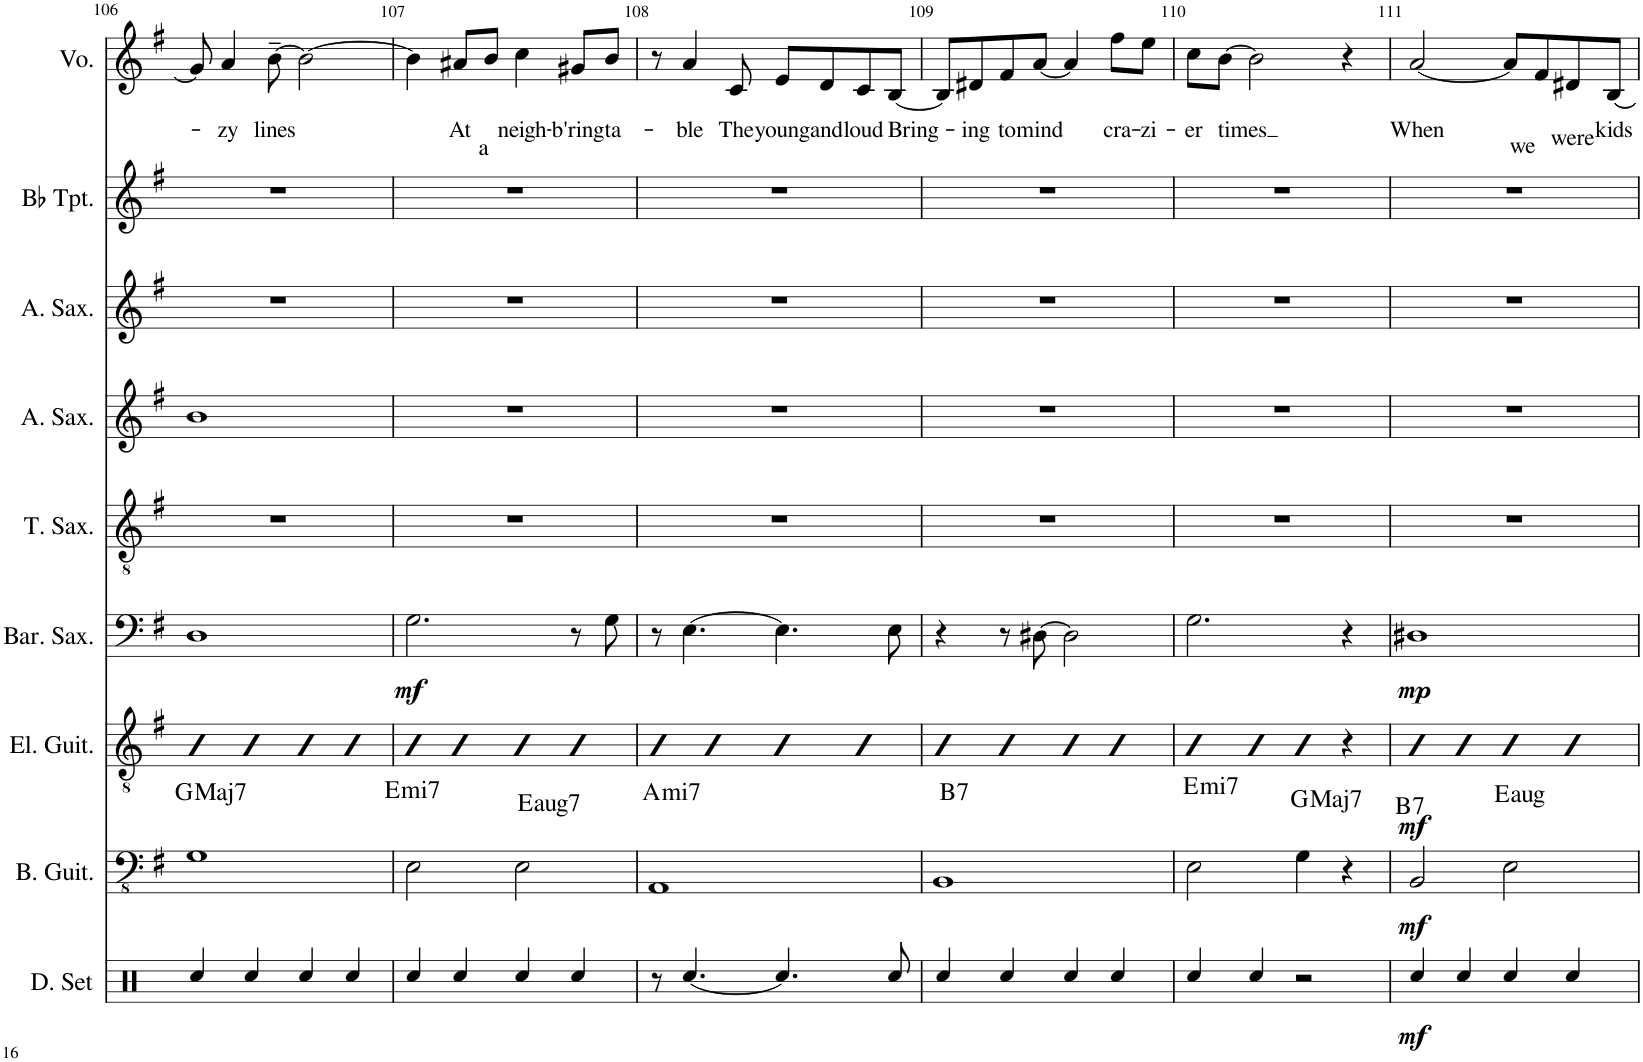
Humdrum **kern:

**kern	**dynam	**kern	**dynam	**kern	**dynam	**harte	**kern	**dynam	**kern	**kern	**kern	**kern	**kern	**text
*part9	*part9	*part8	*part8	*part7	*part7	*part7	*part6	*part6	*part5	*part4	*part3	*part2	*part1	*part1
*staff9	*staff9	*staff8	*staff8	*staff7	*staff7	*	*staff6	*staff6	*staff5	*staff4	*staff3	*staff2	*staff1	*staff1
*I"Drumset	*	*I"Bass Guitar	*	*I"Electric Guitar	*	*	*I"Baritone Saxophone	*	*I"Tenor Saxophone	*I"Alto Saxophone	*I"Alto Saxophone	*I"Bb Trumpet	*I"Voice	*
*I'D. Set	*	*I'B. Guit.	*	*I'El. Guit.	*	*	*I'Bar. Sax.	*	*I'T. Sax.	*I'A. Sax.	*I'A. Sax.	*I'Bb Tpt.	*I'Vo.	*
!!LO:PB:g=z
*clefX	*	*clefFv4	*	*clefGv2	*	*	*clefF4	*	*clefGv2	*clefG2	*clefG2	*clefG2	*clefG2	*
*	*	*	*	*	*	*	*ITrd12c21	*	*ITrd8c14	*ITrd5c9	*ITrd5c9	*ITrd1c2	*	*
*k[]	*	*k[f#]	*	*k[f#]	*	*	*k[f#]	*	*k[f#]	*k[f#]	*k[f#]	*k[f#]	*k[f#]	*
*M4/4	*	*M4/4	*	*M4/4	*	*	*M4/4	*	*M4/4	*M4/4	*M4/4	*M4/4	*M4/4	*
=106	=106	=106	=106	=106	=106	=106	=106	=106	=106	=106	=106	=106	=106	=106
!	!	!	!	!	!	!LO:H:kt=Maj7	!	!	!	!	!	!	!	!
4Rcc/	.	1GG	.	4B	.	G:maj7	1D	.	1r	1b	1r	1r	8g/]	.
!	!	!	!	!	!	!	!	!	!	!	!	!	!	!LO:LY:b
.	.	.	.	.	.	.	.	.	.	.	.	.	4a/	-zy
4Rcc/	.	.	.	4B	.	.	.	.	.	.	.	.	.	.
!	!	!	!	!	!	!	!	!	!	!	!	!	!	!LO:LY:b
.	.	.	.	.	.	.	.	.	.	.	.	.	[8b~\	lines
4Rcc/	.	.	.	4B	.	.	.	.	.	.	.	.	2b\_	.
4Rcc/	.	.	.	4B	.	.	.	.	.	.	.	.	.	.
=107	=107	=107	=107	=107	=107	=107	=107	=107	=107	=107	=107	=107	=107	=107
!	!	!	!	!	!	!LO:H:kt=mi7	!	!LO:DY:b	!	!	!	!	!	!
4Rcc/	.	2EE\	.	4B	.	E:min7	2.G\	mf	1r	1r	1r	1r	4b\]	.
!	!	!	!	!	!	!	!	!	!	!	!	!	!	!LO:LY:b
4Rcc/	.	.	.	4B	.	.	.	.	.	.	.	.	8a#X/L	At
!	!	!	!	!	!	!	!	!	!	!	!	!	!	!LO:LY:b
.	.	.	.	.	.	.	.	.	.	.	.	.	8b/J	a
!	!	!	!	!	!	!LO:H:kt=aug7	!	!	!	!	!	!	!	!LO:LY:b
4Rcc/	.	2EE\	.	4Bn	.	E:aug(b7)	.	.	.	.	.	.	4cc\	neigh-
!	!	!	!	!	!	!	!	!	!	!	!	!	!	!LO:LY:b
4Rcc/	.	.	.	4B	.	.	8r	.	.	.	.	.	8g#X/L	-b'ring
!	!	!	!	!	!	!	!	!	!	!	!	!	!	!LO:LY:b
.	.	.	.	.	.	.	8G\	.	.	.	.	.	8b/J	ta-
=108	=108	=108	=108	=108	=108	=108	=108	=108	=108	=108	=108	=108	=108	=108
!	!	!	!	!	!	!LO:H:kt=mi7	!	!	!	!	!	!	!	!
8r	.	1AAA	.	4B	.	A:min7	8r	.	1r	1r	1r	1r	8r	.
!	!	!	!	!	!	!	!	!	!	!	!	!	!	!LO:LY:b
[4.Rcc/	.	.	.	.	.	.	[4.E\	.	.	.	.	.	4a/	-ble
.	.	.	.	4B	.	.	.	.	.	.	.	.	.	.
!	!	!	!	!	!	!	!	!	!	!	!	!	!	!LO:LY:b
.	.	.	.	.	.	.	.	.	.	.	.	.	8c/	The
!	!	!	!	!	!	!	!	!	!	!	!	!	!	!LO:LY:b
4.Rcc/]	.	.	.	4B	.	.	4.E\]	.	.	.	.	.	8e/L	young
!	!	!	!	!	!	!	!	!	!	!	!	!	!	!LO:LY:b
.	.	.	.	.	.	.	.	.	.	.	.	.	8d/	and
!	!	!	!	!	!	!	!	!	!	!	!	!	!	!LO:LY:b
.	.	.	.	4B	.	.	.	.	.	.	.	.	8c/	loud
!	!	!	!	!	!	!	!	!	!	!	!	!	!	!LO:LY:b
8Rcc/	.	.	.	.	.	.	8E\	.	.	.	.	.	[8B/J	Bring-
=109	=109	=109	=109	=109	=109	=109	=109	=109	=109	=109	=109	=109	=109	=109
!	!	!	!	!	!	!LO:H:kt=7	!	!	!	!	!	!	!	!
4Rcc/	.	1BBB	.	4B	.	B:7	4r	.	1r	1r	1r	1r	8B/L]	.
!	!	!	!	!	!	!	!	!	!	!	!	!	!	!LO:LY:b
.	.	.	.	.	.	.	.	.	.	.	.	.	8d#X/	-ing
!	!	!	!	!	!	!	!	!	!	!	!	!	!	!LO:LY:b
4Rcc/	.	.	.	4B	.	.	8r	.	.	.	.	.	8f#/	to
!	!	!	!	!	!	!	!	!	!	!	!	!	!	!LO:LY:b
.	.	.	.	.	.	.	[8D#X\	.	.	.	.	.	[8a/J	mind
4Rcc/	.	.	.	4B	.	.	2D#\]	.	.	.	.	.	4a/]	.
!	!	!	!	!	!	!	!	!	!	!	!	!	!	!LO:LY:b
4Rcc/	.	.	.	4B	.	.	.	.	.	.	.	.	8ff#\L	cra-
!	!	!	!	!	!	!	!	!	!	!	!	!	!	!LO:LY:b
.	.	.	.	.	.	.	.	.	.	.	.	.	8ee\J	-zi-
=110	=110	=110	=110	=110	=110	=110	=110	=110	=110	=110	=110	=110	=110	=110
!	!	!	!	!	!	!LO:H:kt=mi7	!	!	!	!	!	!	!	!LO:LY:b
4Rcc/	.	2EE\	.	4B	.	E:min7	2.G\	.	1r	1r	1r	1r	8cc\L	-er
!	!	!	!	!	!	!	!	!	!	!	!	!	!	!LO:LY:b
.	.	.	.	.	.	.	.	.	.	.	.	.	[8b\J	times
4Rcc/	.	.	.	4B	.	.	.	.	.	.	.	.	2b\]	.
!	!	!	!	!	!	!LO:H:kt=Maj7	!	!	!	!	!	!	!	!
2r	.	4GG\	.	4B	.	G:maj7	.	.	.	.	.	.	.	.
.	.	4r	.	4r	.	.	4r	.	.	.	.	.	4r	.
=111	=111	=111	=111	=111	=111	=111	=111	=111	=111	=111	=111	=111	=111	=111
!	!LO:DY:b	!	!LO:DY:b	!	!LO:DY:b	!LO:H:kt=7	!	!LO:DY:b	!	!	!	!	!	!LO:LY:b
4Rcc/	mf	2BBB/	mf	4B	mf	B:7	1D#X	mp	1r	1r	1r	1r	[2a/	When
4Rcc/	.	.	.	4B	.	.	.	.	.	.	.	.	.	.
!	!	!	!	!	!	!LO:H:kt=aug	!	!	!	!	!	!	!	!
4Rcc/	.	2EE\	.	4Bn	.	E:aug	.	.	.	.	.	.	8a/L]	.
!	!	!	!	!	!	!	!	!	!	!	!	!	!	!LO:LY:b
.	.	.	.	.	.	.	.	.	.	.	.	.	8f#/	we
!	!	!	!	!	!	!	!	!	!	!	!	!	!	!LO:LY:b
4Rcc/	.	.	.	4B	.	.	.	.	.	.	.	.	8d#X/	were
!	!	!	!	!	!	!	!	!	!	!	!	!	!	!LO:LY:b
.	.	.	.	.	.	.	.	.	.	.	.	.	[8B/J	kids
=	=	=	=	=	=	=	=	=	=	=	=	=	=	=
*-	*-	*-	*-	*-	*-	*-	*-	*-	*-	*-	*-	*-	*-	*-
